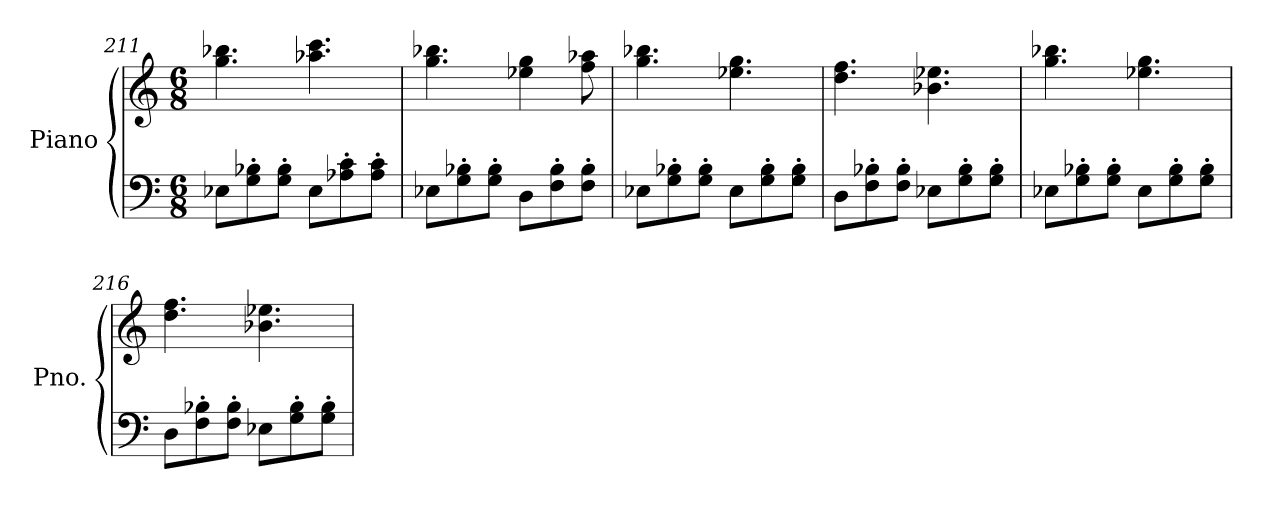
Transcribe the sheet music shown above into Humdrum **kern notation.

**kern	**kern
*part1	*part1
*staff2	*staff1
*I"Piano	*
*I'Pno.	*
!!LO:LB:g=z
*clefF4	*clefG2
*k[]	*k[]
*M6/8	*M6/8
=211	=211
8E-X\L	4.gg\ 4.bb-X\
8G\' 8B-X\'	.
8G\' 8B-\'J	.
8E-\L	4.aa-X\ 4.ccc\
8A-X\' 8c\'	.
8A-\' 8c\'J	.
=212	=212
8E-X\L	4.gg\ 4.bb-X\
8G\' 8B-X\'	.
8G\' 8B-\'J	.
8D\L	4ee-X\ 4gg\
8F\' 8B-\'	.
8F\' 8B-\'J	8ff\ 8aa-X\
=213	=213
8E-X\L	4.gg\ 4.bb-X\
8G\' 8B-X\'	.
8G\' 8B-\'J	.
8E-\L	4.ee-X\ 4.gg\
8G\' 8B-\'	.
8G\' 8B-\'J	.
=214	=214
8D\L	4.dd\ 4.ff\
8F\' 8B-X\'	.
8F\' 8B-\'J	.
8E-X\L	4.b-X\ 4.ee-X\
8G\' 8B-\'	.
8G\' 8B-\'J	.
=215	=215
8E-X\L	4.gg\ 4.bb-X\
8G\' 8B-X\'	.
8G\' 8B-\'J	.
8E-\L	4.ee-X\ 4.gg\
8G\' 8B-\'	.
8G\' 8B-\'J	.
=216	=216
8D\L	4.dd\ 4.ff\
8F\' 8B-X\'	.
8F\' 8B-\'J	.
8E-X\L	4.b-X\ 4.ee-X\
8G\' 8B-\'	.
8G\' 8B-\'J	.
=	=
*-	*-
